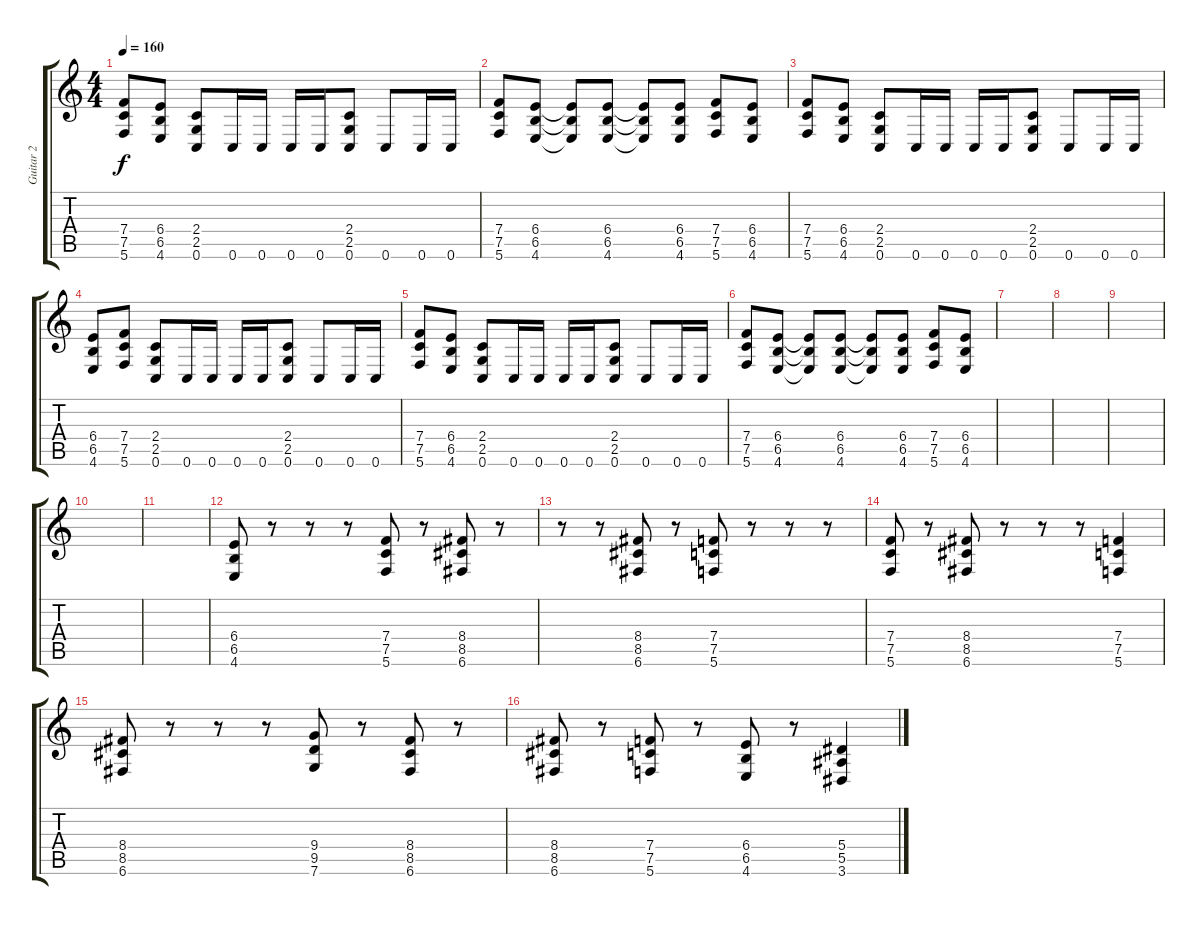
\track ("Guitar 2" "Guitar 2") {instrument distortionguitar}
\staff {score tabs}
\tuning (C4 G3 Eb3 Bb2 F2 C2) {hide}
\ts (4 4)
\tempo 160
\clef g2
\ks c
(7.4 7.5 5.6).8{dy f} (6.4 6.5 4.6).8 (2.4 2.5 0.6).8 0.6.16 0.6.16 0.6.16 0.6.16 (2.4 2.5 0.6).8 0.6.8 0.6.16 0.6.16 |
(7.4 7.5 5.6).8 (6.4 6.5 4.6).8 (6.4{t} 6.5{t} 4.6{t}).8 (6.4 6.5 4.6).8 (6.4{t} 6.5{t} 4.6{t}).8 (6.4 6.5 4.6).8 (7.4 7.5 5.6).8 (6.4 6.5 4.6).8 |
(7.4 7.5 5.6).8 (6.4 6.5 4.6).8 (2.4 2.5 0.6).8 0.6.16 0.6.16 0.6.16 0.6.16 (2.4 2.5 0.6).8 0.6.8 0.6.16 0.6.16 |
(6.4 6.5 4.6).8 (7.4 7.5 5.6).8 (2.4 2.5 0.6).8 0.6.16 0.6.16 0.6.16 0.6.16 (2.4 2.5 0.6).8 0.6.8 0.6.16 0.6.16 |
(7.4 7.5 5.6).8 (6.4 6.5 4.6).8 (2.4 2.5 0.6).8 0.6.16 0.6.16 0.6.16 0.6.16 (2.4 2.5 0.6).8 0.6.8 0.6.16 0.6.16 |
(7.4 7.5 5.6).8 (6.4 6.5 4.6).8 (6.4{t} 6.5{t} 4.6{t}).8 (6.4 6.5 4.6).8 (6.4{t} 6.5{t} 4.6{t}).8 (6.4 6.5 4.6).8 (7.4 7.5 5.6).8 (6.4 6.5 4.6).8 |
|
|
|
|
|
(6.4 6.5 4.6).8 r.8 r.8 r.8 (7.4 7.5 5.6).8 r.8 (8.4 8.5 6.6).8 r.8 |
r.8 r.8 (8.4 8.5 6.6).8 r.8 (7.4 7.5 5.6).8 r.8 r.8 r.8 |
(7.4 7.5 5.6).8 r.8 (8.4 8.5 6.6).8 r.8 r.8 r.8 (7.4 7.5 5.6).4 |
(8.4 8.5 6.6).8 r.8 r.8 r.8 (9.4 9.5 7.6).8 r.8 (8.4 8.5 6.6).8 r.8 |
(8.4 8.5 6.6).8 r.8 (7.4 7.5 5.6).8 r.8 (6.4 6.5 4.6).8 r.8 (5.4 5.5 3.6).4
